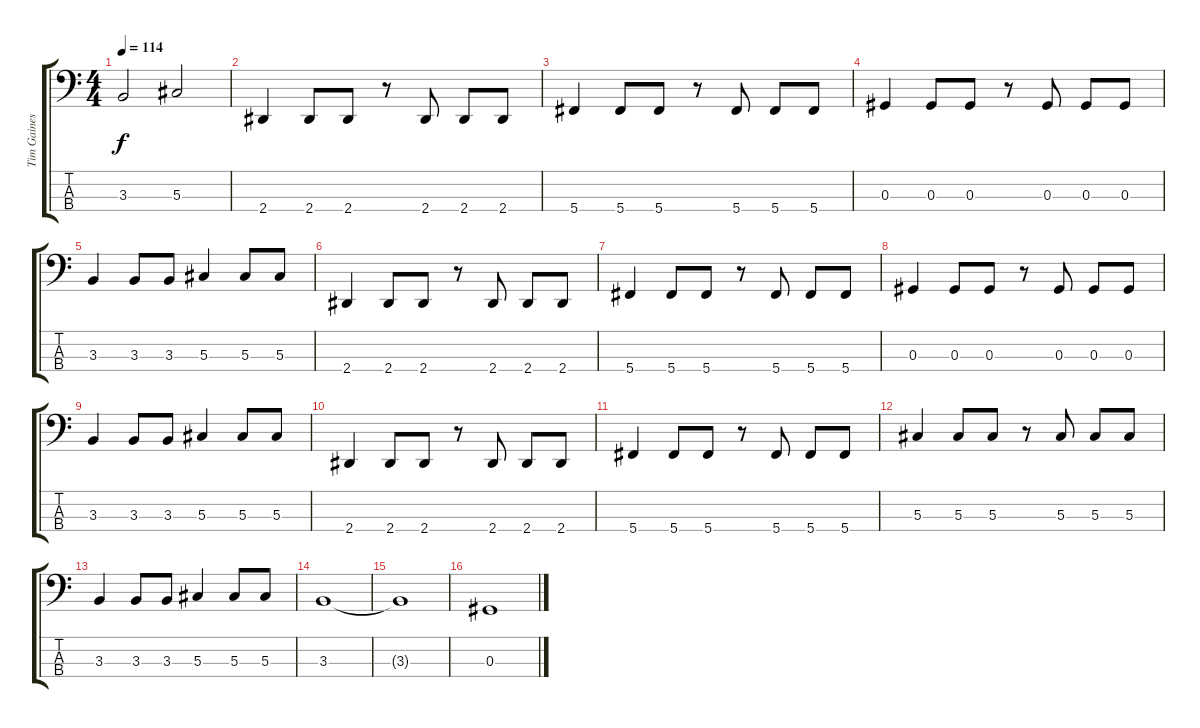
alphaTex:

\track ("Tim Gaines (Bass)" "Tim Gaines") {instrument electricbassfinger}
\staff {score tabs}
\tuning (Gb2 Db2 Ab1 Db1) {hide}
\ts (4 4)
\tempo 114
\clef f4
\ks c
3.3.2{dy f} 5.3.2 |
2.4.4 2.4.8 2.4.8 r.8 2.4.8 2.4.8 2.4.8 |
5.4.4 5.4.8 5.4.8 r.8 5.4.8 5.4.8 5.4.8 |
0.3.4 0.3.8 0.3.8 r.8 0.3.8 0.3.8 0.3.8 |
3.3.4 3.3.8 3.3.8 5.3.4 5.3.8 5.3.8 |
2.4.4 2.4.8 2.4.8 r.8 2.4.8 2.4.8 2.4.8 |
5.4.4 5.4.8 5.4.8 r.8 5.4.8 5.4.8 5.4.8 |
0.3.4 0.3.8 0.3.8 r.8 0.3.8 0.3.8 0.3.8 |
3.3.4 3.3.8 3.3.8 5.3.4 5.3.8 5.3.8 |
2.4.4 2.4.8 2.4.8 r.8 2.4.8 2.4.8 2.4.8 |
5.4.4 5.4.8 5.4.8 r.8 5.4.8 5.4.8 5.4.8 |
5.3.4 5.3.8 5.3.8 r.8 5.3.8 5.3.8 5.3.8 |
3.3.4 3.3.8 3.3.8 5.3.4 5.3.8 5.3.8 |
3.3.1 |
3.3{t}.1 |
0.3.1
